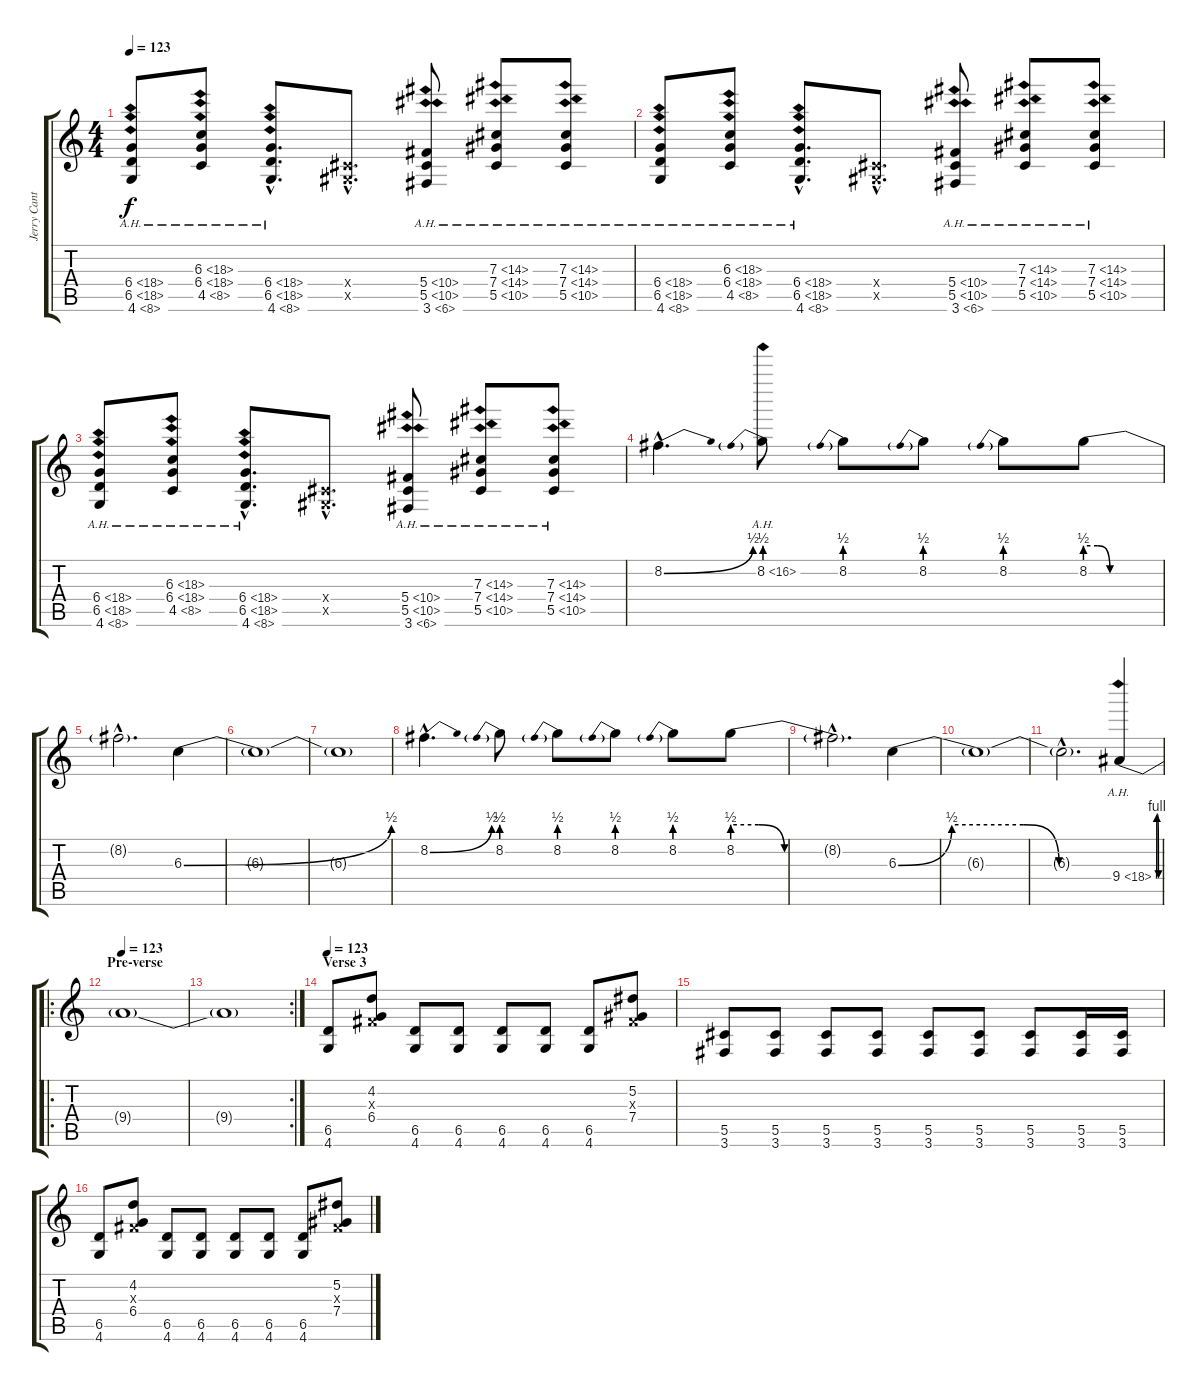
\track ("Jerry Cantrell - Overdub Guitar/Solo" "Jerry Cant") {instrument distortionguitar}
\staff {score tabs}
\tuning (Eb4 Bb3 Gb3 Db3 Ab2 Eb2) {hide}
\ts (4 4)
\tempo 123
\clef g2
\ks c
(6.4{ah 12} 6.5{ah 12} 4.6{ah 4}).8{dy f} (6.3{ah 12} 6.4{ah 12} 4.5{ah 4}).8 (6.4{ah 12 hac} 6.5{ah 12 hac} 4.6{ah 4 hac}).8{d} (0.4{hac x} 0.5{hac x}).8{d} (5.4{ah 5} 5.5{ah 5} 3.6{ah 3}).8 (7.3{ah 7} 7.4{ah 7} 5.5{ah 5}).8 (7.3{ah 7} 7.4{ah 7} 5.5{ah 5}).8 |
(6.4{ah 12} 6.5{ah 12} 4.6{ah 4}).8 (6.3{ah 12} 6.4{ah 12} 4.5{ah 4}).8 (6.4{ah 12 hac} 6.5{ah 12 hac} 4.6{ah 4 hac}).8{d} (0.4{hac x} 0.5{hac x}).8{d} (5.4{ah 5} 5.5{ah 5} 3.6{ah 3}).8 (7.3{ah 7} 7.4{ah 7} 5.5{ah 5}).8 (7.3{ah 7} 7.4{ah 7} 5.5{ah 5}).8 |
(6.4{ah 12} 6.5{ah 12} 4.6{ah 4}).8 (6.3{ah 12} 6.4{ah 12} 4.5{ah 4}).8 (6.4{ah 12 hac} 6.5{ah 12 hac} 4.6{ah 4 hac}).8{d} (0.4{hac x} 0.5{hac x}).8{d} (5.4{ah 5} 5.5{ah 5} 3.6{ah 3}).8 (7.3{ah 7} 7.4{ah 7} 5.5{ah 5}).8 (7.3{ah 7} 7.4{ah 7} 5.5{ah 5}).8 |
8.2{be (bend 0 0 60 2) hac}.4{d volume 16 balance 4 instrument distortionguitar} 8.2{be (prebend 0 2 60 2) ah 8}.8 8.2{be (prebend 0 2 60 2)}.8 8.2{be (prebend 0 2 60 2)}.8 8.2{be (prebend 0 2 60 2)}.8 8.2{be (custom 0 2 10 2 20 0 60 0)}.8 |
8.2{hac t}.2{d} 6.3{be (bend 0 0 60 2)}.4 |
6.3{t}.1 |
6.3{t}.1 |
8.2{be (bend 0 0 60 2) hac}.4{d volume 16 balance 4 instrument distortionguitar} 8.2{be (prebend 0 2 60 2)}.8 8.2{be (prebend 0 2 60 2)}.8 8.2{be (prebend 0 2 60 2)}.8 8.2{be (prebend 0 2 60 2)}.8 8.2{be (custom 0 2 10 2 20 0 60 0)}.8 |
8.2{hac t}.2{d} 6.3{be (custom 0 0 15 2 35 2 45 0 60 0)}.4 |
6.3{t}.1 |
6.3{hac t}.2{d} 9.4{be (custom 0 0 12 4 23 4 55 0 60 0) ah 9}.4 |
\ro
\section ("" "Pre-verse")
\tempo 123
9.4{t}.1{volume 2} |
\rc 2
9.4{t}.1 |
\section ("" "Verse 3")
\tempo 123
(6.5 4.6).8{volume 10 balance 4 instrument distortionguitar} (4.2 0.3{x} 6.4).8 (6.5 4.6).8 (6.5 4.6).8 (6.5 4.6).8 (6.5 4.6).8 (6.5 4.6).8 (5.2 0.3{x} 7.4).8 |
(5.5 3.6).8 (5.5 3.6).8 (5.5 3.6).8 (5.5 3.6).8 (5.5 3.6).8 (5.5 3.6).8 (5.5 3.6).8 (5.5 3.6).16 (5.5 3.6).16 |
(6.5 4.6).8 (4.2 0.3{x} 6.4).8 (6.5 4.6).8 (6.5 4.6).8 (6.5 4.6).8 (6.5 4.6).8 (6.5 4.6).8 (5.2 0.3{x} 7.4).8
